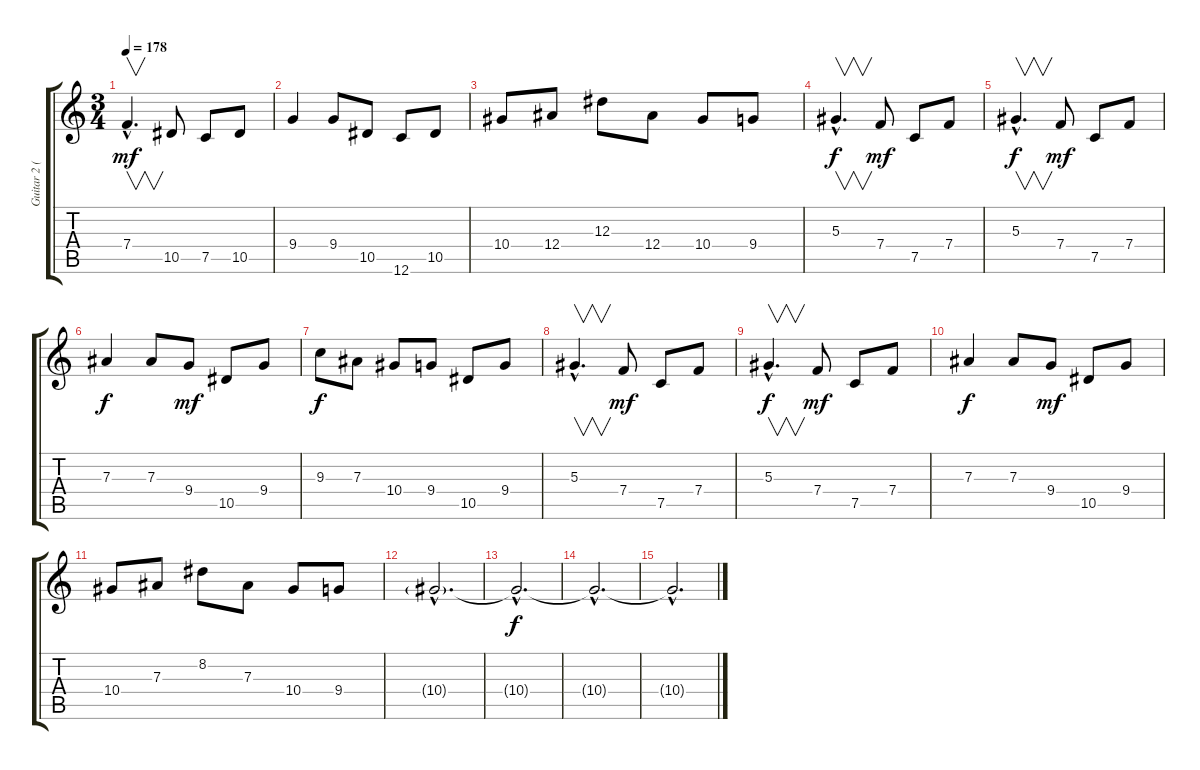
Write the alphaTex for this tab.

\track ("Guitar 2 (Lead)" "Guitar 2 (") {instrument distortionguitar}
\staff {score tabs}
\tuning (C4 G3 Eb3 Bb2 F2 C2) {hide}
\ts (3 4)
\tempo 178
\clef g2
\ks c
7.4{hac}.4{v d dy mf} 10.5.8 7.5.8 10.5.8 |
9.4.4 9.4.8 10.5.8 12.6.8 10.5.8 |
10.4.8 12.4.8 12.3.8 12.4.8 10.4.8 9.4.8 |
5.3{hac}.4{v d dy f} 7.4.8{dy mf} 7.5.8 7.4.8 |
5.3{hac}.4{v d dy f} 7.4.8{dy mf} 7.5.8 7.4.8 |
7.3.4{dy f} 7.3.8 9.4.8{dy mf} 10.5.8 9.4.8 |
9.3.8{dy f} 7.3.8 10.4.8 9.4.8 10.5.8 9.4.8 |
5.3{hac}.4{v d} 7.4.8{dy mf} 7.5.8 7.4.8 |
5.3{hac}.4{v d dy f} 7.4.8{dy mf} 7.5.8 7.4.8 |
7.3.4{dy f} 7.3.8 9.4.8{dy mf} 10.5.8 9.4.8 |
10.4.8 7.3.8 8.2.8 7.3.8 10.4.8 9.4.8 |
10.4{g hac}.2{d} |
10.4{hac t}.2{d dy f} |
10.4{hac t}.2{d} |
10.4{hac t}.2{d}
